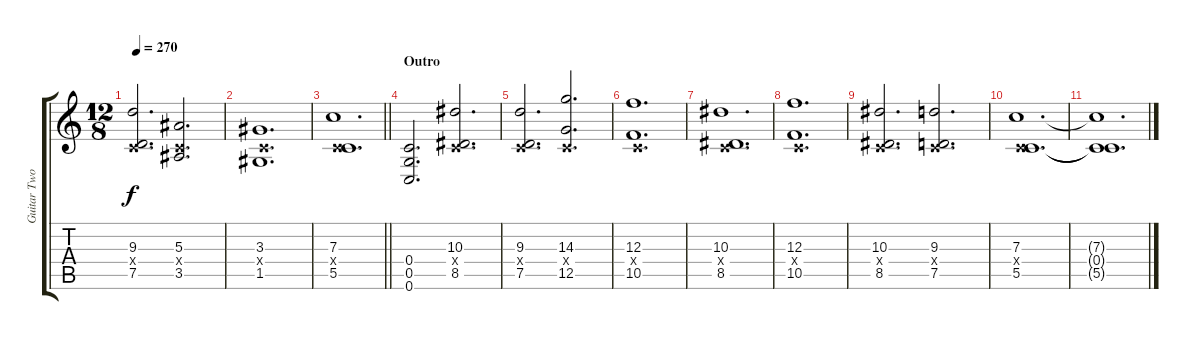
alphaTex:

\track ("Guitar Two" "Guitar Two") {instrument overdrivenguitar}
\staff {score tabs}
\tuning (D4 A3 F3 C3 G2 C2) {hide}
\ts (12 8)
\tempo 270
\clef g2
\ks c
(9.3 0.4{x} 7.5).2{d dy f} (5.3 0.4{x} 3.5).2{d} |
(3.3 0.4{x} 1.5).1{d} |
\barLineRight lightlight
(7.3 0.4{x} 5.5).1{d} |
\section ("" "Outro")
(0.4 0.5 0.6).2{d} (10.3 0.4{x} 8.5).2{d} |
(9.3 0.4{x} 7.5).2{d} (14.3 0.4{x} 12.5).2{d} |
(12.3 0.4{x} 10.5).1{d} |
(10.3 0.4{x} 8.5).1{d} |
(12.3 0.4{x} 10.5).1{d} |
(10.3 0.4{x} 8.5).2{d} (9.3 0.4{x} 7.5).2{d} |
(7.3 0.4{x} 5.5).1{d} |
(7.3{t} 0.4{t} 5.5{t}).1{d}
